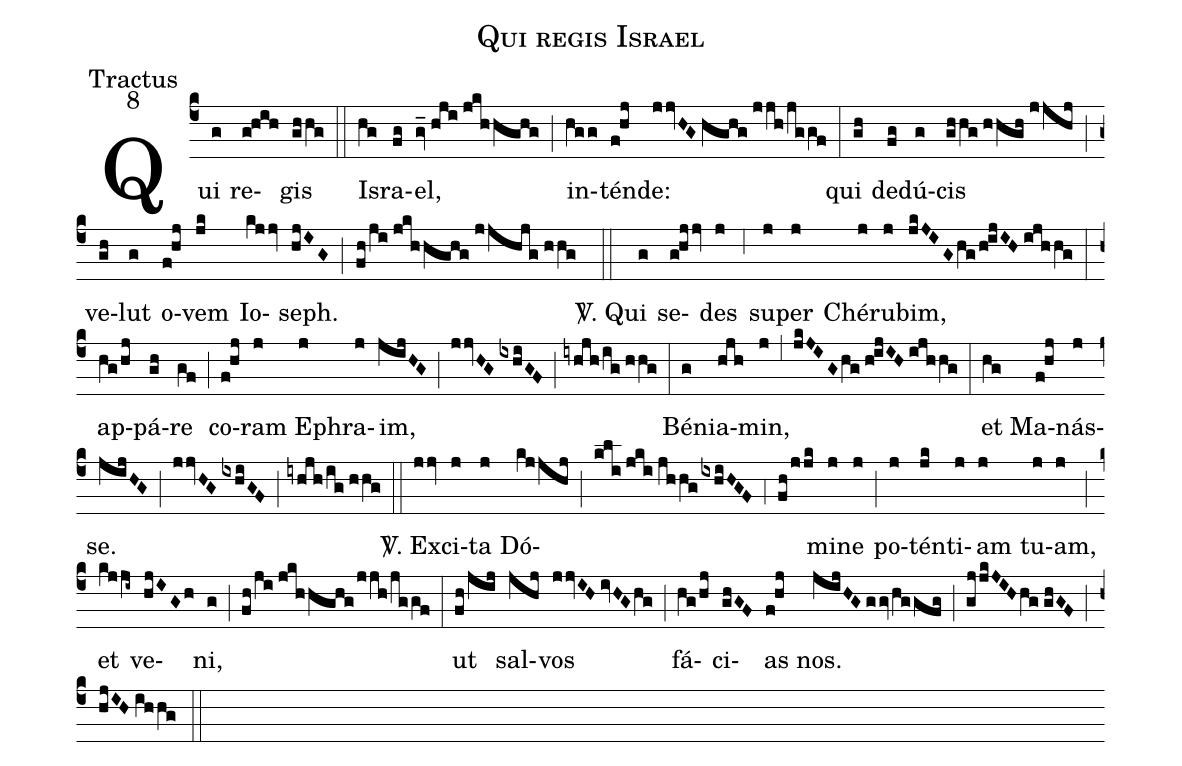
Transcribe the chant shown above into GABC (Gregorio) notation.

name:Qui regis Israel;
office-part:Tractus;
mode:8;
%%
(c4) Qui(g) re(g!hih)gis(ghhg) (::)
I(hg)sra(fg)el,(gv_//hji//jkhhghg) (;) in(hgg)tén(f!hj)de:(jjvHG//hghg//jjh/jggf) (:)
qui(gh) de(fg)dú(g)cis(ghhg//hhgh//jjhj) (;) ve(gh)lut(g) o(f!hj)vem(jk) Io(kjjv)seph.(hjIG) (;) (fh/ji//jkhhghg//jjhjg//hhg) (::)

<sp>V/</sp>. Qui(g) se(g!hjjv)des(j) (,6) su(j)per(j) Ché(j)ru(j)bim,(jkJIG/hg/h!ijIH//ijhhg) (:)
ap(hg/hj)pá(gh)re(gf) (;) co(f!hj)ram(j) Eph(j)ra(j)im,(jijHG) (;) (jjvHG//ixhiGF) (;) (iyhjh/ig//hhg) (:)
Bén(g)ia(hjh)min,(j) (,5) (jkJIG/hg//h!ijIH//ijhhg) (:)
et(hg) Ma(f!hj)nás(j)se.(jijHG) (;) (jjvHG//ixhiGF) (;) (iyhjh/ig//hhg) (::)

<sp>V/</sp>. Ex(jjv)ci(j)ta(j) Dó(kjjhj)(;)(kli//jki//jhhg/ixhiHGF)(,4)(fh/jjk)mi(j)ne(j) (;) po(j)tén(jk)ti(j)am(j) tu(j)am,(j) (;) et(kjji~) ve(hjIGh)ni,(g) (;) (fh/ji//jkhhghg/jjh/jggf) (:)
ut(fh/jij) sal(jhj)vos(jjvIH//ivHG/hg) (;) fá(hg/hj)ci(ghGF)as(f!hj) nos.(jijHG//ggv/hggfg) (;) (gjjkJIH/hg//ghGF) (;) (hjIH//ihhg) (::)
